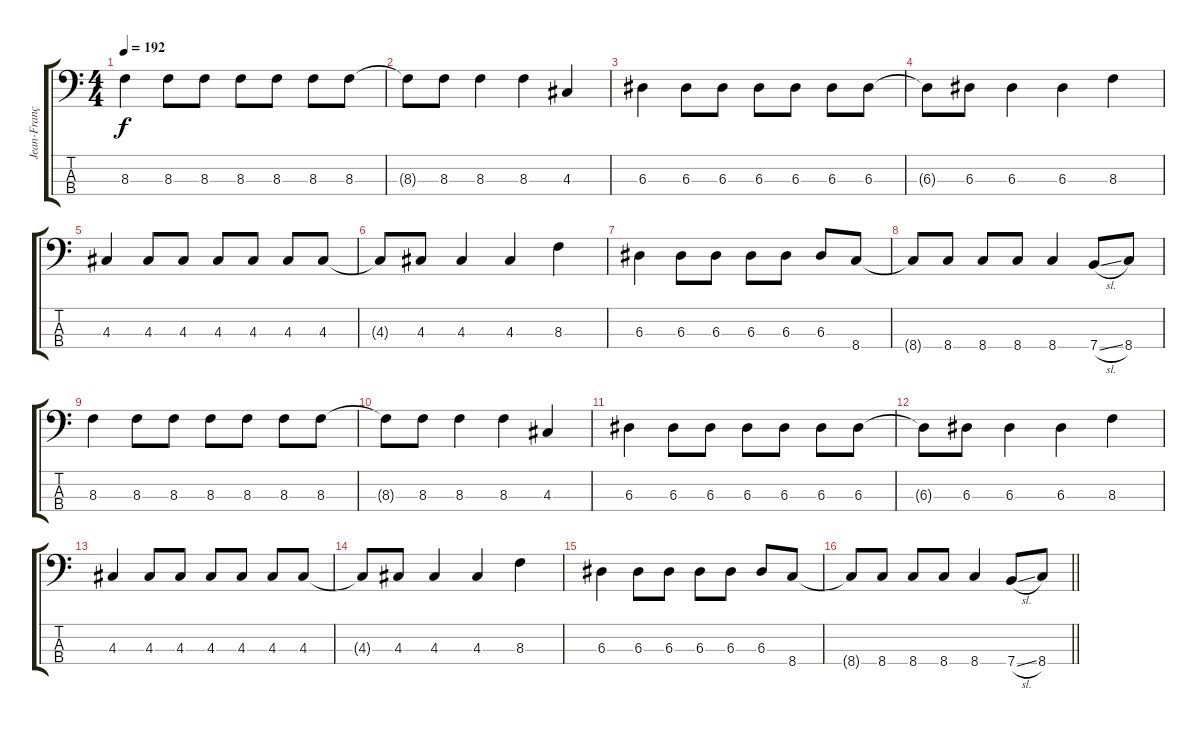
\track ("Jean-François Paré" "Jean-Franç") {instrument electricbasspick}
\staff {score tabs}
\tuning (G2 D2 A1 E1) {hide}
\ts (4 4)
\tempo 192
\clef f4
\ks c
8.3.4{dy f} 8.3.8 8.3.8 8.3.8 8.3.8 8.3.8 8.3.8 |
8.3{t}.8 8.3.8 8.3.4 8.3.4 4.3.4 |
6.3.4 6.3.8 6.3.8 6.3.8 6.3.8 6.3.8 6.3.8 |
6.3{t}.8 6.3.8 6.3.4 6.3.4 8.3.4 |
4.3.4 4.3.8 4.3.8 4.3.8 4.3.8 4.3.8 4.3.8 |
4.3{t}.8 4.3.8 4.3.4 4.3.4 8.3.4 |
6.3.4 6.3.8 6.3.8 6.3.8 6.3.8 6.3.8 8.4.8 |
8.4{t}.8 8.4.8 8.4.8 8.4.8 8.4.4 7.4{sl}.8 8.4.8 |
8.3.4 8.3.8 8.3.8 8.3.8 8.3.8 8.3.8 8.3.8 |
8.3{t}.8 8.3.8 8.3.4 8.3.4 4.3.4 |
6.3.4 6.3.8 6.3.8 6.3.8 6.3.8 6.3.8 6.3.8 |
6.3{t}.8 6.3.8 6.3.4 6.3.4 8.3.4 |
4.3.4 4.3.8 4.3.8 4.3.8 4.3.8 4.3.8 4.3.8 |
4.3{t}.8 4.3.8 4.3.4 4.3.4 8.3.4 |
6.3.4 6.3.8 6.3.8 6.3.8 6.3.8 6.3.8 8.4.8 |
\barLineRight lightlight
8.4{t}.8 8.4.8 8.4.8 8.4.8 8.4.4 7.4{sl}.8 8.4.8
